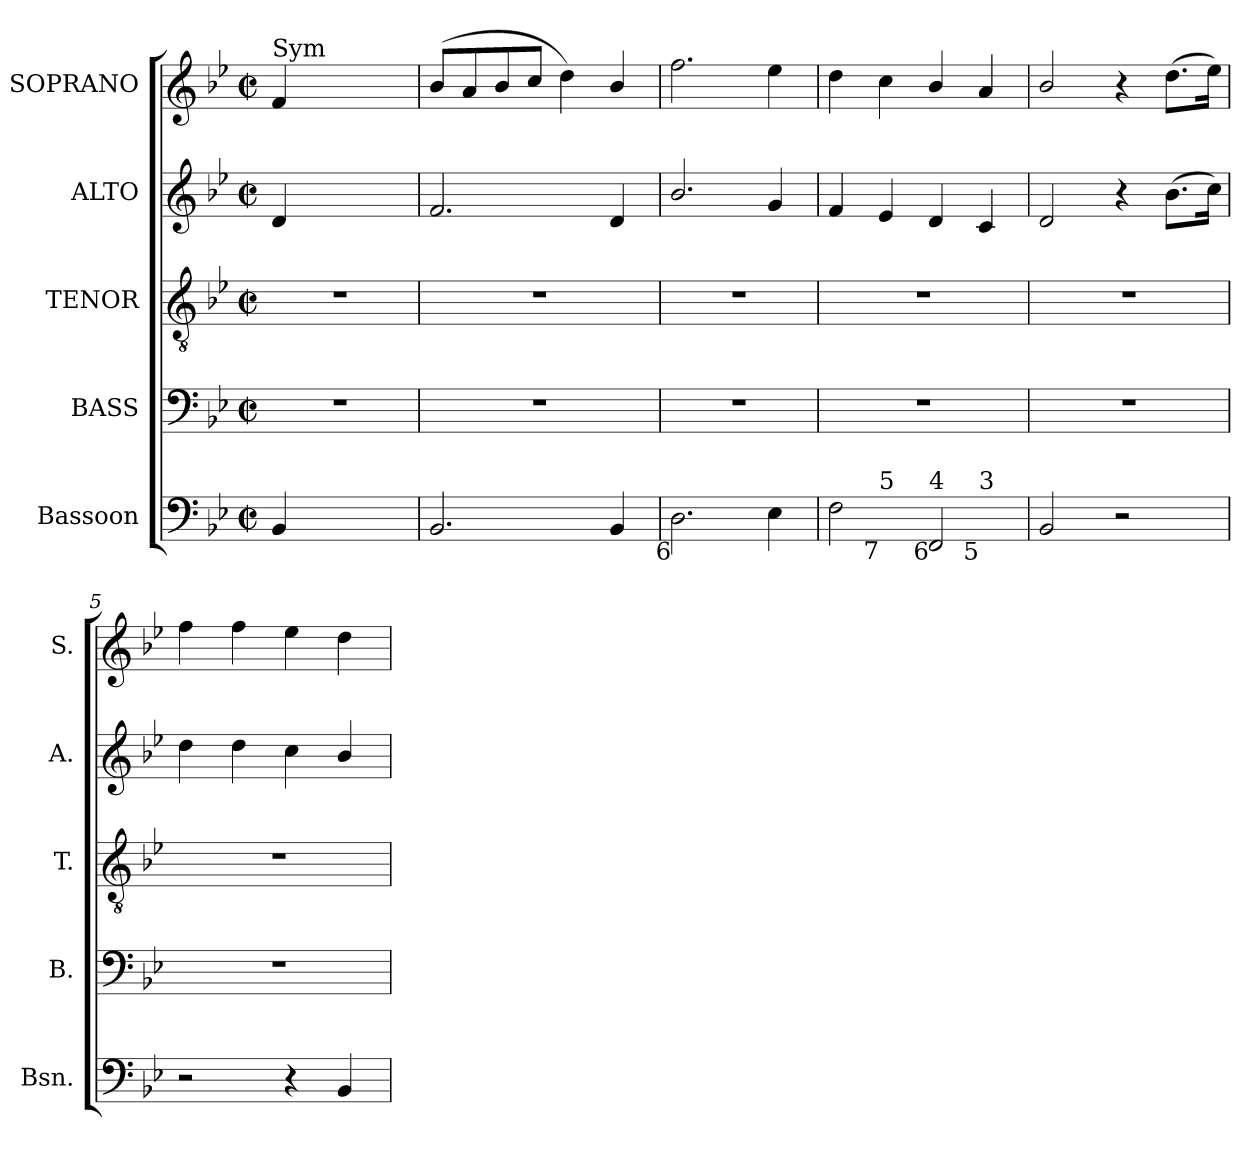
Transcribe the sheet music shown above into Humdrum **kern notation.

**kern	**kern	**kern	**kern	**kern
*part5	*part4	*part3	*part2	*part1
*staff5	*staff4	*staff3	*staff2	*staff1
*I"Bassoon	*I"BASS	*I"TENOR	*I"ALTO	*I"SOPRANO
*I'Bsn.	*I'B.	*I'T.	*I'A.	*I'S.
!!LO:PB:g=z
*clefF4	*clefF4	*clefGv2	*clefG2	*clefG2
*	*	*ITrd7c12	*	*
*k[b-e-]	*k[b-e-]	*k[b-e-]	*k[b-e-]	*k[b-e-]
*B-:	*B-:	*B-:	*B-:	*B-:
*M2/2	*M2/2	*M2/2	*M2/2	*M2/2
*met(c|)	*met(c|)	*met(c|)	*met(c|)	*met(c|)
=	=	=	=	=
!	!	!	!	!LO:TX:a:t=Sym
!	!LO:N:vis=1	!LO:N:vis=1	!	!
4BB-i/	1r	1r	4di/	4fi/
2.ryy	.	.	2.ryy	2.ryy
=1	=1	=1	=1	=1
2.BB-i/	1r	1r	2.fi/	(8b-i/L
.	.	.	.	8ai/
.	.	.	.	8b-i/
.	.	.	.	8cci/J
.	.	.	.	4ddi\)
4BB-i/	.	.	4di/	4b-i/
=2	=2	=2	=2	=2
!LO:TX:b:rj:t=6	!	!	!	!
2.Di\	1r	1r	2.b-i/	2.ffi\
4E-i\	.	.	4gi/	4ee-i\
=3	=3	=3	=3	=3
!LO:TX:b:rj:t=8	!	!	!	!
!LO:TX:t=6	!	!	!	!
*^	*	*	*	*
*	*^	*	*	*	*
2Fi\	4ryy	2.ryy	1r	1r	4fi/	4ddi\
!	!LO:TX:b:rj:t=7	!	!	!	!	!
!	!LO:TX:t=5	!	!	!	!	!
.	2.ryy	.	.	.	4e-i/	4cci\
!LO:TX:b:rj:t=6	!	!	!	!	!	!
!LO:TX:t=4	!	!	!	!	!	!
2FFi/	.	.	.	.	4di/	4b-i/
!	!	!LO:TX:b:rj:t=5	!	!	!	!
!	!	!LO:TX:t=3	!	!	!	!
.	.	4ryy	.	.	4ci/	4ai/
*v	*v	*v	*	*	*	*
=4	=4	=4	=4	=4
2BB-i/	1r	1r	2di/	2b-i/
2r	.	.	4r	4r
.	.	.	(8.b-i\L	(8.ddi\L
.	.	.	16cci\Jk)	16ee-i\Jk)
=5	=5	=5	=5	=5
2r	1r	1r	4ddi\	4ffi\
.	.	.	4ddi\	4ffi\
4r	.	.	4cci\	4ee-i\
4BB-i/	.	.	4b-i/	4ddi\
=	=	=	=	=
*-	*-	*-	*-	*-
